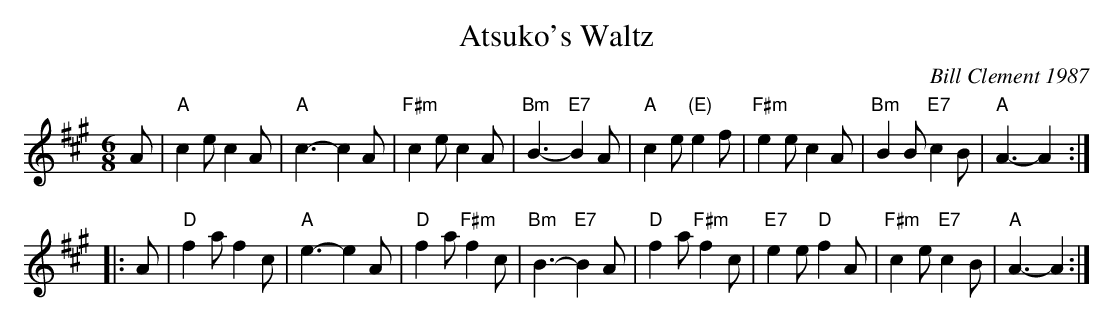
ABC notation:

X:1
T: Atsuko's Waltz
C: Bill Clement 1987
M: 6/8
L: 1/8
K: A
   A \
| "A"c2e c2A | "A"c3- c2A | "F#m"c2e c2A | "Bm"B3- "E7"B2A \
| "A"c2e "(E)"e2f | "F#m"e2e c2A | "Bm"B2B "E7"c2B | "A"A3- A2 :|
|: A \
| "D"f2a f2c | "A"e3- e2A | "D"f2a "F#m"f2c | "Bm"B3- "E7"B2A \
| "D"f2a "F#m"f2c | "E7"e2e "D"f2A | "F#m"c2e "E7"c2B | "A"A3- A2 :|
